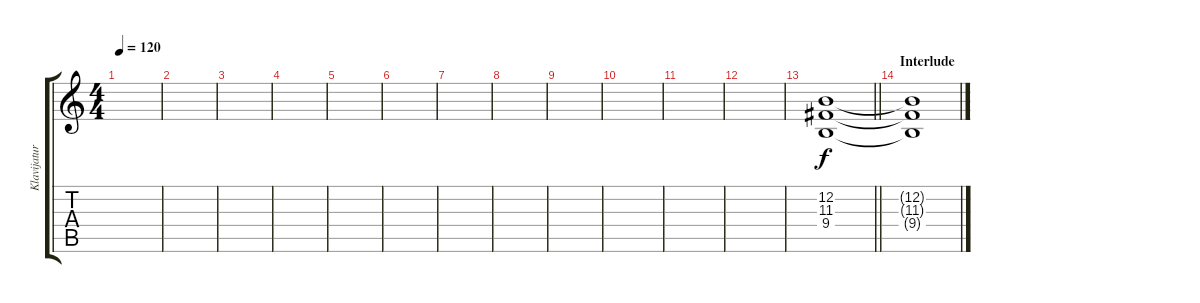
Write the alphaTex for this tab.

\track ("Klavijature" "Klavijatur") {instrument lead1square}
\staff {score tabs}
\tuning (E4 B3 G3 D3 A2 E2) {hide}
\ts (4 4)
\tempo 120
\clef g2
\ks c
|
|
|
|
|
|
|
|
|
|
|
|
\barLineRight lightlight
(12.2 11.3 9.4).1 |
\section ("" "Interlude")
(12.2{t} 11.3{t} 9.4{t}).1{volume 0}
